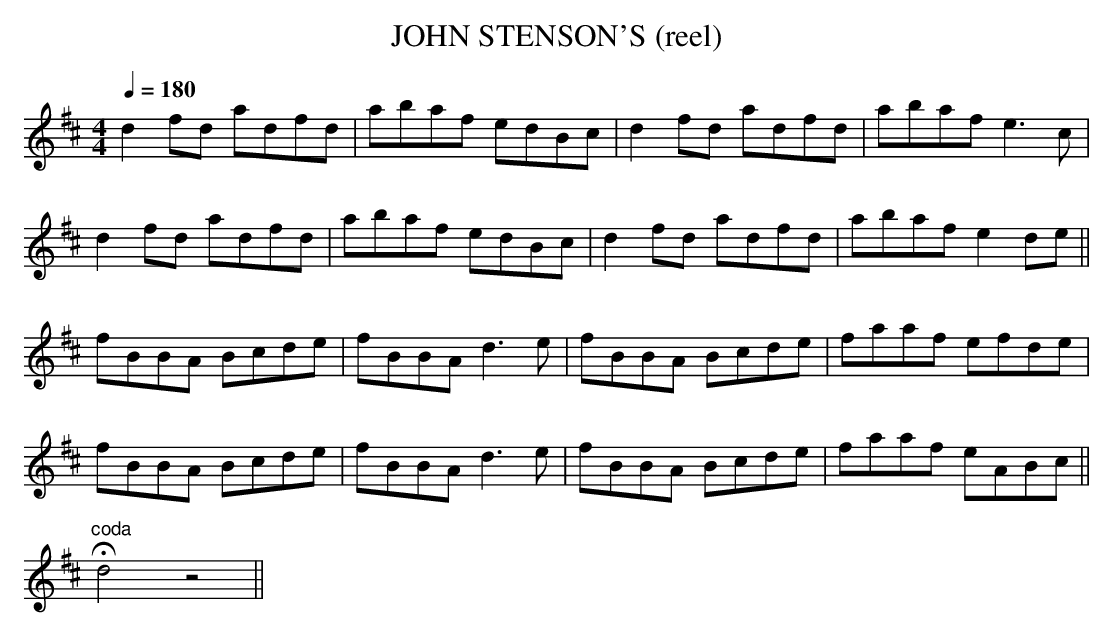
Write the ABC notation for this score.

X:1
T:JOHN STENSON'S (reel)
Q:1/4=180
L:1/8
M:4/4
K:D
d2fd adfd|abaf edBc|d2fd adfd|abaf e3c|
d2fd adfd|abaf edBc|d2fd adfd|abaf e2de ||
fBBA Bcde|fBBA d3e|fBBA Bcde|faaf efde|
fBBA Bcde|fBBA d3e|fBBA Bcde|faaf eABc ||
"^coda"Hd4z4||
